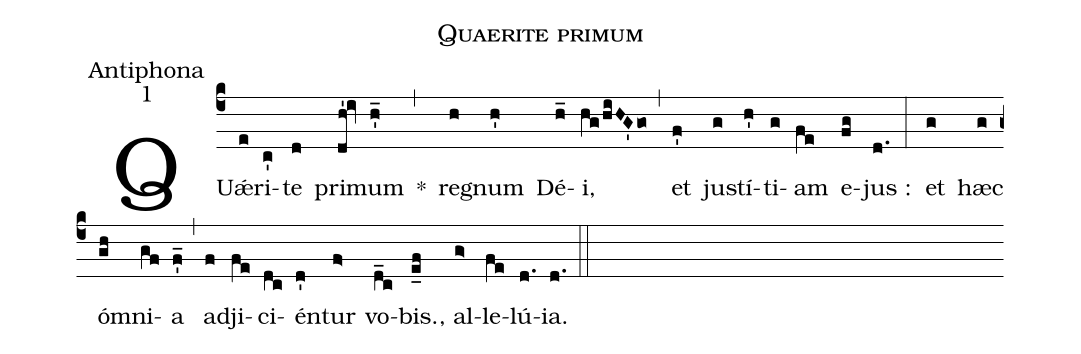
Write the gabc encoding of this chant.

name:Quaerite primum;
office-part:Antiphona;
mode:1;
%%
(c4) QUǽ(e)ri(c')te(d) pri(dh'!iv)mum(h'_) *(,) re(h)gnum(h') Dé(h_)i,(hg/hiHG'go) (,) et(f') ju(g)stí(h')ti(g)am(fe) e(fg)jus :(d.) (:) et(g) hæc(g) ó(gh)mni(gf)a(f'_) (,) ad(f)ji(fe)ci(dc)én(d')tur(f>) vo(d_c)bis.(e_f), al(g>)le(fe)lú(d.)ia.(d.) (::)
